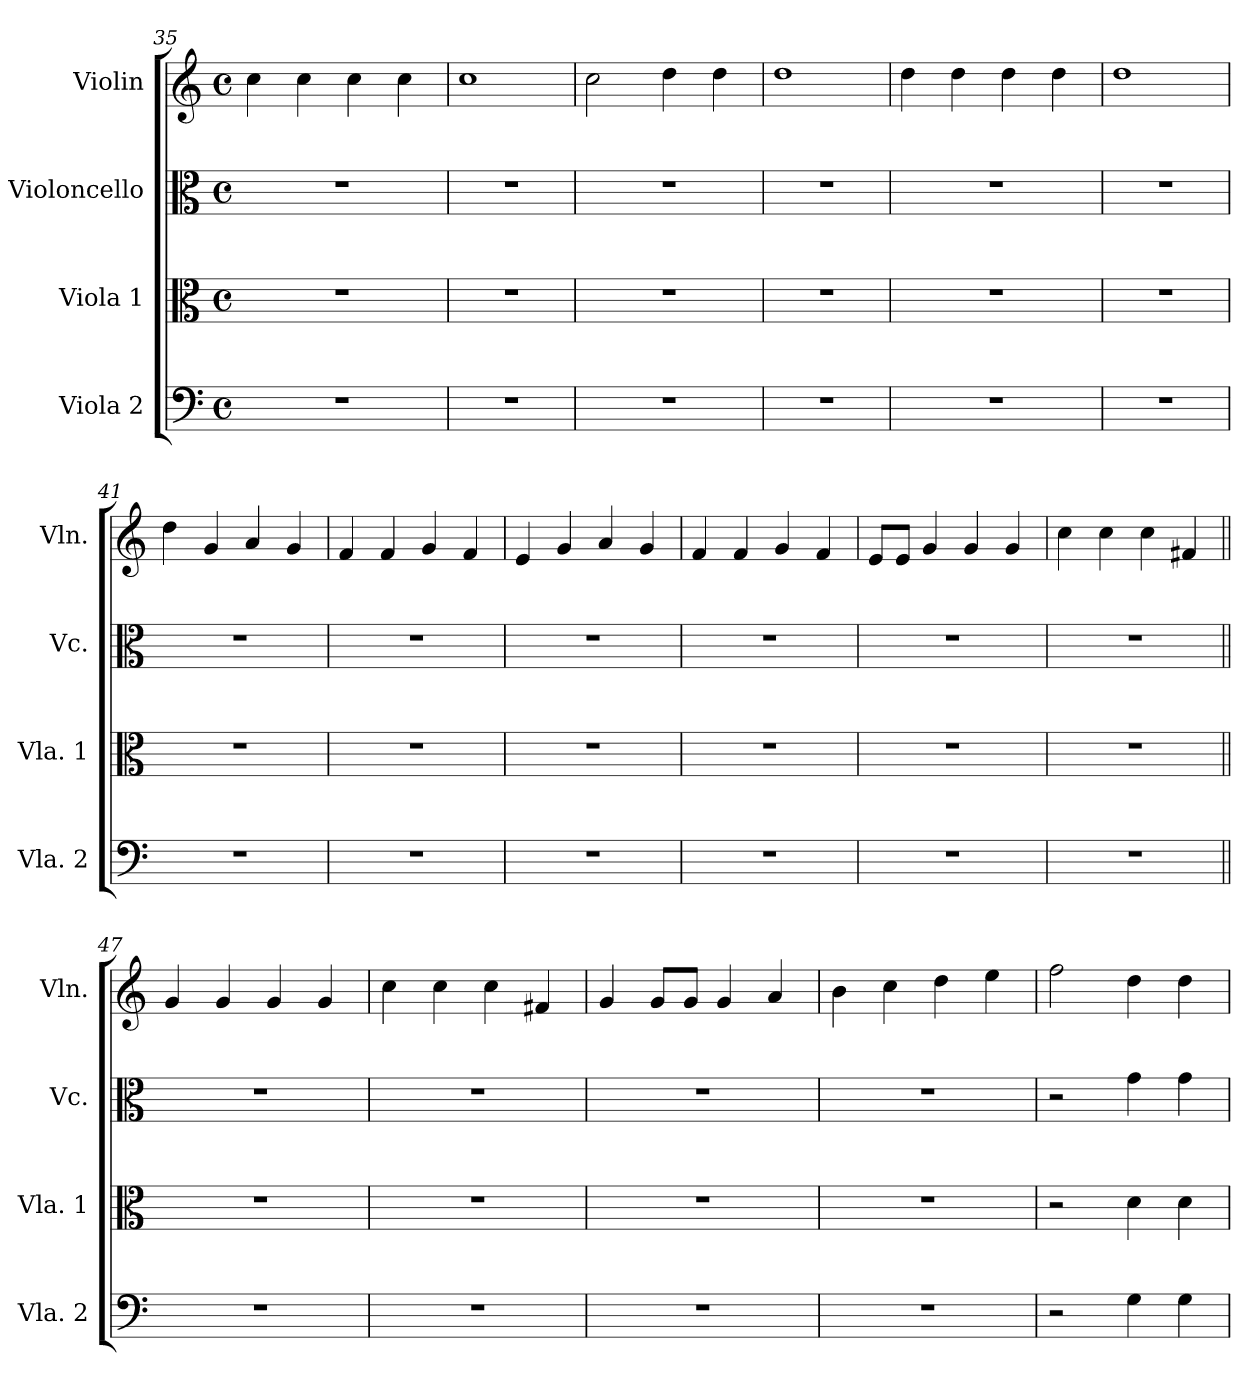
**kern	**kern	**kern	**kern
*part4	*part3	*part2	*part1
*staff4	*staff3	*staff2	*staff1
*I"Viola 2	*I"Viola 1	*I"Violoncello	*I"Violin
*I'Vla. 2	*I'Vla. 1	*I'Vc.	*I'Vln.
*clefF4	*clefC3	*clefC3	*clefG2
*k[]	*k[]	*k[]	*k[]
*M4/4	*M4/4	*M4/4	*M4/4
*met(c)	*met(c)	*met(c)	*met(c)
=35	=35	=35	=35
1r	1r	1r	4cc\
.	.	.	4cc\
.	.	.	4cc\
.	.	.	4cc\
=36	=36	=36	=36
1r	1r	1r	1cc
=37	=37	=37	=37
1r	1r	1r	2cc\
.	.	.	4dd\
.	.	.	4dd\
=38	=38	=38	=38
1r	1r	1r	1dd
=39	=39	=39	=39
1r	1r	1r	4dd\
.	.	.	4dd\
.	.	.	4dd\
.	.	.	4dd\
=40	=40	=40	=40
1r	1r	1r	1dd
=41	=41	=41	=41
1r	1r	1r	4dd\
.	.	.	4g/
.	.	.	4a/
.	.	.	4g/
!!LO:PB:g=z
=42	=42	=42	=42
1r	1r	1r	4f/
.	.	.	4f/
.	.	.	4g/
.	.	.	4f/
=43	=43	=43	=43
1r	1r	1r	4e/
.	.	.	4g/
.	.	.	4a/
.	.	.	4g/
=44	=44	=44	=44
1r	1r	1r	4f/
.	.	.	4f/
.	.	.	4g/
.	.	.	4f/
=45	=45	=45	=45
1r	1r	1r	8e/L
.	.	.	8e/J
.	.	.	4g/
.	.	.	4g/
.	.	.	4g/
=46	=46	=46	=46
1r	1r	1r	4cc\
.	.	.	4cc\
.	.	.	4cc\
.	.	.	4f#X/
=47||	=47||	=47||	=47||
1r	1r	1r	4g/
.	.	.	4g/
.	.	.	4g/
.	.	.	4g/
!!LO:PB:g=z
=48	=48	=48	=48
1r	1r	1r	4cc\
.	.	.	4cc\
.	.	.	4cc\
.	.	.	4f#X/
=49	=49	=49	=49
1r	1r	1r	4g/
.	.	.	8g/L
.	.	.	8g/J
.	.	.	4g/
.	.	.	4a/
=50	=50	=50	=50
1r	1r	1r	4b\
.	.	.	4cc\
.	.	.	4dd\
.	.	.	4ee\
=51	=51	=51	=51
2r	2r	2r	2ff\
4G\	4d\	4g\	4dd\
4G\	4d\	4g\	4dd\
=	=	=	=
*-	*-	*-	*-
